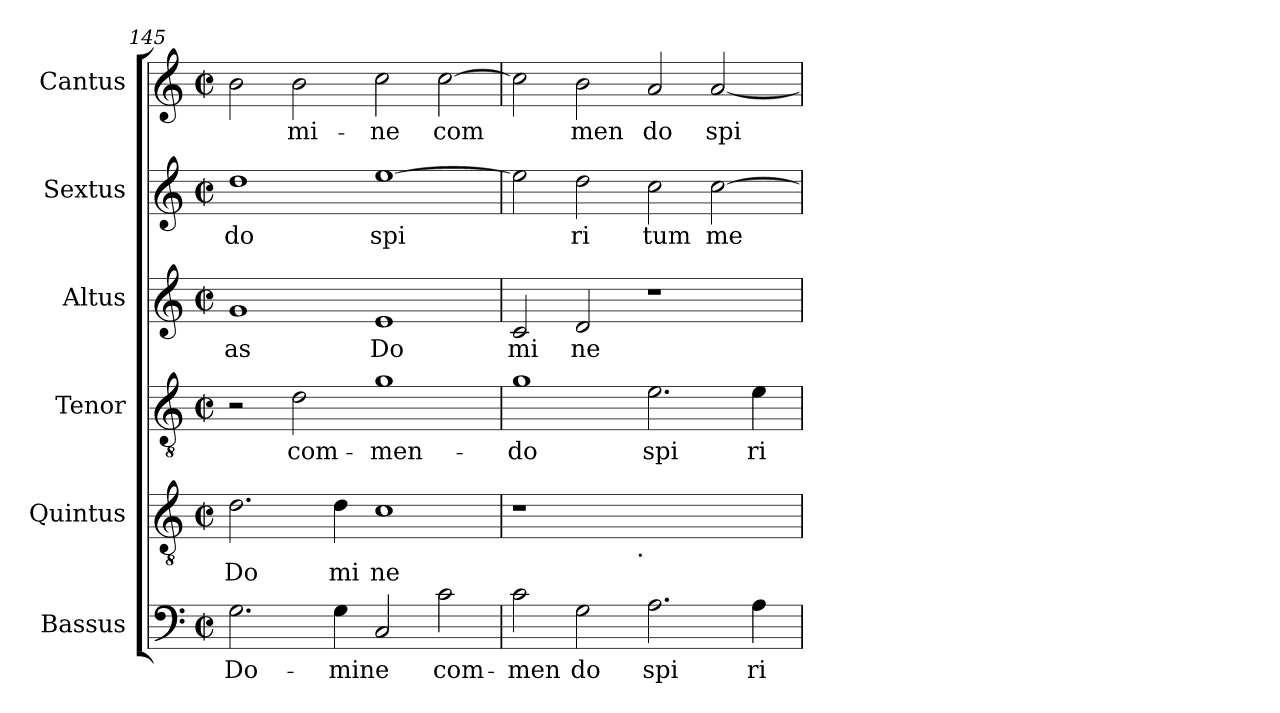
**kern	**text	**kern	**text	**kern	**text	**kern	**text	**kern	**text	**kern	**text
*part6	*part6	*part5	*part5	*part4	*part4	*part3	*part3	*part2	*part2	*part1	*part1
*staff6	*staff6	*staff5	*staff5	*staff4	*staff4	*staff3	*staff3	*staff2	*staff2	*staff1	*staff1
*I"Bassus	*	*I"Quintus	*	*I"Tenor	*	*I"Altus	*	*I"Sextus	*	*I"Cantus	*
*clefF4	*	*clefGv2	*	*clefGv2	*	*clefG2	*	*clefG2	*	*clefG2	*
*k[]	*	*k[]	*	*k[]	*	*k[]	*	*k[]	*	*k[]	*
*C:	*	*C:	*	*C:	*	*C:	*	*C:	*	*C:	*
*M2/2	*	*M2/2	*	*M2/2	*	*M2/2	*	*M2/2	*	*M2/2	*
*met(c|)	*	*met(c|)	*	*met(c|)	*	*met(c|)	*	*met(c|)	*	*met(c|)	*
=145	=145	=145	=145	=145	=145	=145	=145	=145	=145	=145	=145
!	!LO:LY:b:cj	!	!LO:LY:b:cj	!	!	!	!LO:LY:b:cj	!	!LO:LY:b:cj	!	!LO:LY:b:cj
2.G\	Do-	2.d\	Do	2r	.	1g	as	1dd	do	2b\	--
!	!	!	!	!	!LO:LY:b:cj	!	!	!	!	!	!LO:LY:b:cj
.	.	.	.	2d\	com-	.	.	.	.	2b\	-mi-
!	!LO:LY:b:cj	!	!LO:LY:b:cj	!	!	!	!	!	!	!	!
4G\	-mine	4d\	mi	.	.	.	.	.	.	.	.
!	!LO:LY:b:cj	!	!LO:LY:b:cj	!	!LO:LY:b:cj	!	!LO:LY:b:cj	!	!LO:LY:b:cj	!	!LO:LY:b:cj
2C/	.	1c	ne	1g	-men-	1e	Do	[<1ee	spi	2cc\	-ne
!	!LO:LY:b:cj	!	!	!	!	!	!	!	!	!	!LO:LY:b:cj
2c\	com-	.	.	.	.	.	.	.	.	[<2cc\	com-
!!LO:PB:g=z
=146	=146	=146	=146	=146	=146	=146	=146	=146	=146	=146	=146
!	!LO:LY:b:cj	!	!	!	!LO:LY:b:cj	!	!LO:LY:b:cj	!	!LO:LY:b:cj	!	!LO:LY:b:cj
*	*	*^	*	*	*	*	*	*	*	*	*
2c\	-men	1r	2ryy	.	1g	-do	2c/	mi	2ee\]	.	2cc\]	--
!	!LO:LY:b:cj	!	!	!	!	!	!	!LO:LY:b:cj	!	!LO:LY:b:cj	!	!LO:LY:b:cj
2G\	do	.	4...ryy	.	.	.	2d/	ne	2dd\	ri	2b\	-men
!	!	!	!LO:TX:b:t=.	!	!	!	!	!	!	!	!	!
.	.	.	1ryy	.	.	.	.	.	.	.	.	.
!	!LO:LY:b:cj	!	!	!	!	!LO:LY:b:cj	!	!	!	!LO:LY:b:cj	!	!LO:LY:b:cj
2.A\	spi	1ryy	.	.	2.e\	spi	1r	.	2cc\	tum	2a/	do
!	!	!	!	!	!	!	!	!	!	!LO:LY:b:cj	!	!LO:LY:b:cj
.	.	.	.	.	.	.	.	.	[>2cc\	me	[<2a/	spi
!	!LO:LY:b:cj	!	!	!	!	!LO:LY:b:cj	!	!	!	!	!	!
4A\	ri	.	.	.	4e\	ri	.	.	.	.	.	.
.	.	.	32ryy	.	.	.	.	.	.	.	.	.
*	*	*v	*v	*	*	*	*	*	*	*	*	*
=	=	=	=	=	=	=	=	=	=	=	=
*-	*-	*-	*-	*-	*-	*-	*-	*-	*-	*-	*-
